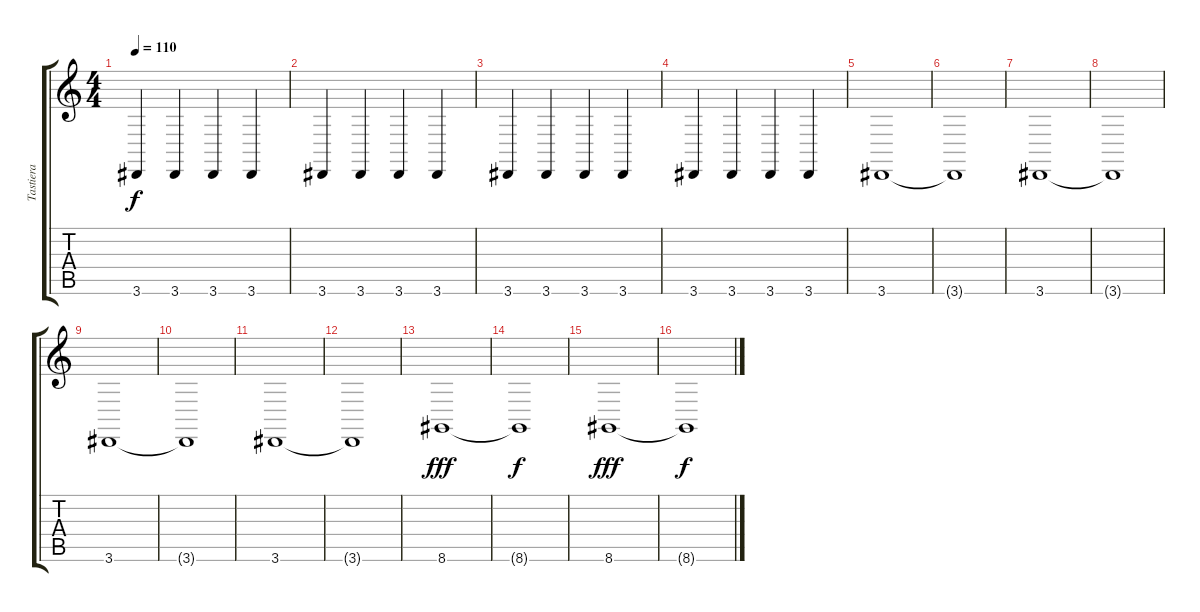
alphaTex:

\track ("Tastiera" "Tastiera") {instrument lead8bassandlead}
\staff {score tabs}
\tuning (D4 A3 F3 C3 G2 C2) {hide}
\ts (4 4)
\tempo 110
\clef g2
\ks c
3.6.4{dy f} 3.6.4 3.6.4 3.6.4 |
3.6.4 3.6.4 3.6.4 3.6.4 |
3.6.4 3.6.4 3.6.4 3.6.4 |
3.6.4 3.6.4 3.6.4 3.6.4 |
3.6.1 |
3.6{t}.1 |
3.6.1 |
3.6{t}.1 |
3.6.1 |
3.6{t}.1 |
3.6.1 |
3.6{t}.1 |
8.6.1{dy fff} |
8.6{t}.1{dy f} |
8.6.1{dy fff} |
8.6{t}.1{dy f}
